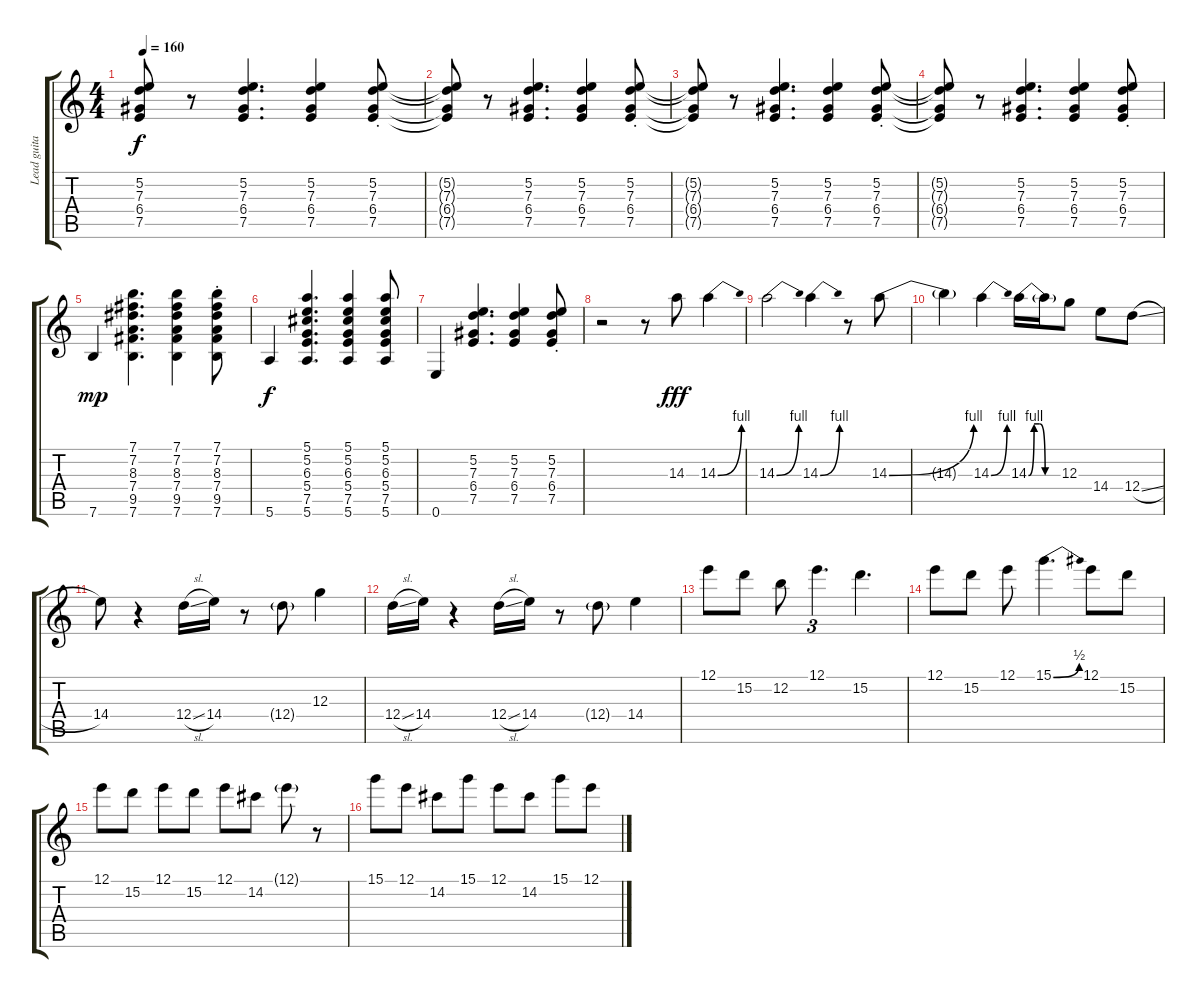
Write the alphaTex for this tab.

\track ("Lead guitar" "Lead guita") {instrument overdrivenguitar}
\staff {score tabs}
\tuning (E4 B3 G3 D3 A2 E2) {hide}
\ts (4 4)
\tempo 160
\clef g2
\ks c
(5.2{t} 7.3{t} 6.4{t} 7.5{t}).8{dy f} r.8 (5.2 7.3 6.4 7.5).4{d} (5.2 7.3 6.4 7.5).4 (5.2{st} 7.3{st} 6.4{st} 7.5{st}).8 |
(5.2{t} 7.3{t} 6.4{t} 7.5{t}).8 r.8 (5.2 7.3 6.4 7.5).4{d} (5.2 7.3 6.4 7.5).4 (5.2{st} 7.3{st} 6.4{st} 7.5{st}).8 |
(5.2{t} 7.3{t} 6.4{t} 7.5{t}).8 r.8 (5.2 7.3 6.4 7.5).4{d} (5.2 7.3 6.4 7.5).4 (5.2{st} 7.3{st} 6.4{st} 7.5{st}).8 |
(5.2{t} 7.3{t} 6.4{t} 7.5{t}).8 r.8 (5.2 7.3 6.4 7.5).4{d} (5.2 7.3 6.4 7.5).4 (5.2{st} 7.3{st} 6.4{st} 7.5{st}).8 |
7.6.4{dy mp} (7.1 7.2 8.3 7.4 9.5 7.6).4{d} (7.1 7.2 8.3 7.4 9.5 7.6).4 (7.1 7.2{st} 8.3{st} 7.4{st} 9.5{st} 7.6).8 |
5.6.4{dy f} (5.1 5.2 6.3 5.4 7.5 5.6).4{d} (5.1 5.2 6.3 5.4 7.5 5.6).4 (5.1 5.2 6.3 5.4 7.5 5.6).8 |
0.6.4 (5.2 7.3 6.4 7.5).4{d} (5.2 7.3 6.4 7.5).4 (5.2{st} 7.3{st} 6.4{st} 7.5{st}).8 |
r.2 r.8 14.3.8{dy fff} 14.3{be (bend 0 0 60 4)}.4 |
14.3{be (bend 0 0 60 4)}.2 14.3{be (bend 0 0 60 4)}.4 r.8 14.3{be (bend 0 0 60 4)}.8 |
14.3{t}.4 14.3{be (bend 0 0 60 4)}.4 14.3{be (custom 0 0 10 4 20 4 30 0 60 0)}.16 14.3{t}.16 12.3.8 14.4.8 12.4{sl}.8 |
14.4.8 r.4 12.4{sl}.16 14.4.16 r.8 12.4{g}.8 12.3.4 |
12.4{sl}.16 14.4.16 r.4 12.4{sl}.16 14.4.16 r.8 12.4{g}.8 14.4.4 |
12.1.8 15.2.8 12.2.8 12.1.4{d tu (3 2)} 15.2.4{d} |
12.1.8 15.2.8 12.1.8 15.1{be (bend 0 0 60 2)}.4{d} 12.1.8 15.2.8 |
12.1.8 15.2.8 12.1.8 15.2.8 12.1.8 14.2.8 12.1{g}.8 r.8 |
15.1.8 12.1.8 14.2.8 15.1.8 12.1.8 14.2.8 15.1.8 12.1.8
